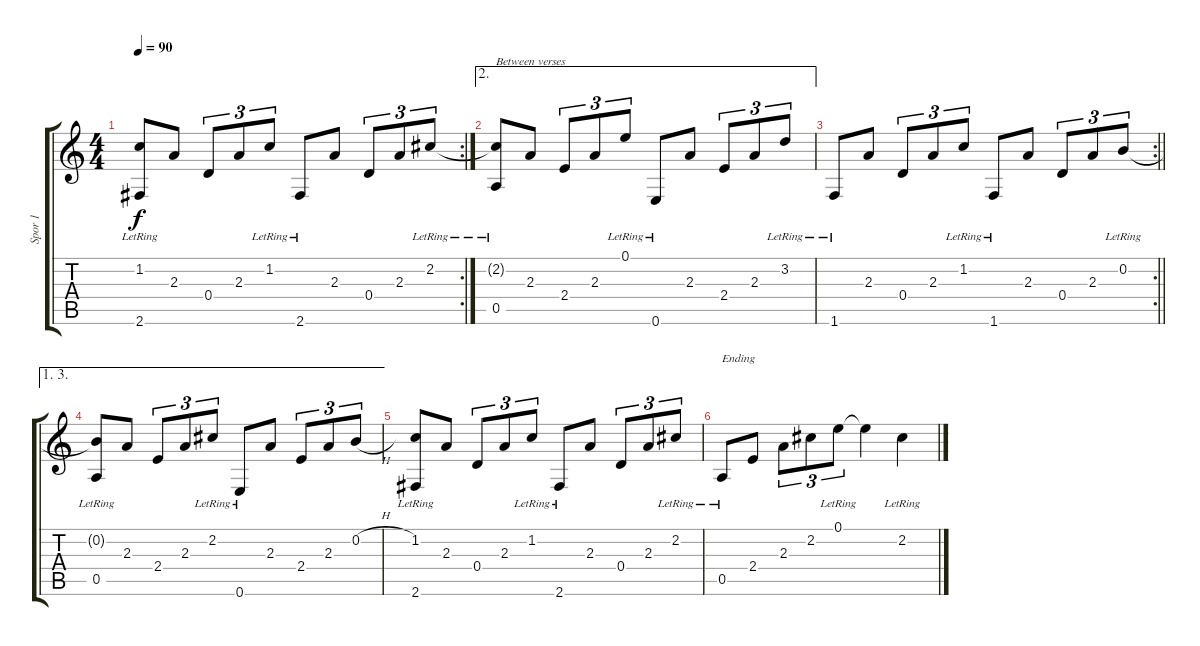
\track ("Spor 1" "Spor 1") {instrument acousticguitarsteel}
\staff {score tabs}
\tuning (E4 B3 G3 D3 A2 E2) {hide}
\rc 2
\ts (4 4)
\tempo 90
\clef g2
\ks c
(1.2{lr} 2.6{lr}).8{dy f} 2.3.8 0.4.8{tu (3 2)} 2.3.8{tu (3 2)} 1.2{lr}.8{tu (3 2)} 2.6{lr}.8 2.3.8 0.4.8{tu (3 2)} 2.3.8{tu (3 2)} 2.2{lr}.8{tu (3 2)} |
\ae 2
(2.2{t} 0.5{lr}).8{txt "Between verses"} 2.3.8 2.4.8{tu (3 2)} 2.3.8{tu (3 2)} 0.1{lr}.8{tu (3 2)} 0.6{lr}.8 2.3.8 2.4.8{tu (3 2)} 2.3.8{tu (3 2)} 3.2{lr}.8{tu (3 2)} |
\rc 2
\barLineRight lightlight
1.6{lr}.8 2.3.8 0.4.8{tu (3 2)} 2.3.8{tu (3 2)} 1.2{lr}.8{tu (3 2)} 1.6{lr}.8 2.3.8 0.4.8{tu (3 2)} 2.3.8{tu (3 2)} 0.2{lr}.8{tu (3 2)} |
\ae (1 3)
(0.2{t} 0.5{lr}).8 2.3.8 2.4.8{tu (3 2)} 2.3.8{tu (3 2)} 2.2{lr}.8{tu (3 2)} 0.6{lr}.8 2.3.8 2.4.8{tu (3 2)} 2.3.8{tu (3 2)} 0.2{h}.8{tu (3 2)} |
(1.2{lr} 2.6{lr}).8 2.3.8 0.4.8{tu (3 2)} 2.3.8{tu (3 2)} 1.2{lr}.8{tu (3 2)} 2.6{lr}.8 2.3.8 0.4.8{tu (3 2)} 2.3.8{tu (3 2)} 2.2{lr}.8{tu (3 2)} |
0.5{lr}.8{txt "Ending"} 2.4.8 2.3.8{tu (3 2)} 2.2.8{tu (3 2)} 0.1{lr}.8{tu (3 2)} 0.1{t}.4 2.2{lr}.4
